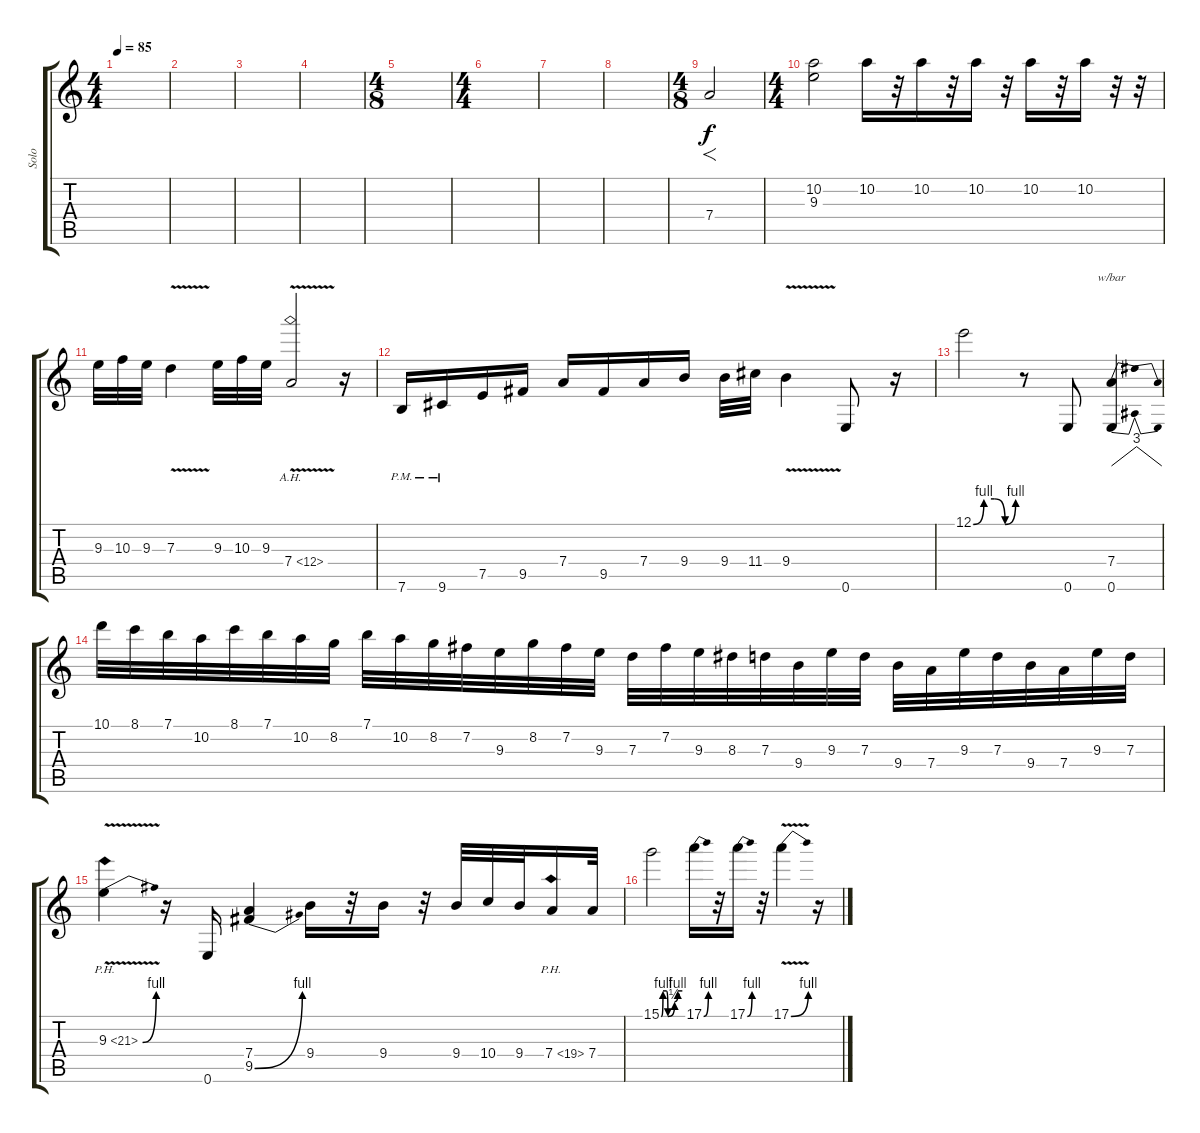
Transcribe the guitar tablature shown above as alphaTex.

\track ("Solo" "Solo") {instrument distortionguitar}
\staff {score tabs}
\tuning (E4 B3 G3 D3 A2 E2) {hide}
\ts (4 4)
\tempo 85
\clef g2
\ks c
|
|
|
|
\ts (4 8)
|
\ts (4 4)
|
|
|
\ts (4 8)
7.4.2{f volume 14} |
\ts (4 4)
(10.2 9.3).2 10.2.16 r.32 10.2.16 r.32 10.2.16 r.32 10.2.16 r.32 10.2.16 r.32 r.32 |
9.3.32 10.3.32 9.3.32 7.3{v}.4 9.3.32 10.3.32 9.3.32 7.4{ah 5 v}.2 r.16 |
7.6{pm}.16 9.6{pm}.16 7.5.16 9.5.16 7.4.16 9.5.16 7.4.16 9.4.16 9.4.32 11.4.32 9.4{v}.4 0.6.8 r.16 |
12.1{be (custom 0 0 15 4 30 4 45 0 60 4)}.2 r.8 0.6.8 (7.4 0.6).4{tbe (dip default 0 0 30 12 60 0)} |
10.1.32 8.1.32 7.1.32 10.2.32 8.1.32 7.1.32 10.2.32 8.2.32 7.1.32 10.2.32 8.2.32 7.2.32 9.3.32 8.2.32 7.2.32 9.3.32 7.3.32 7.2.32 9.3.32 8.3.32 7.3.32 9.4.32 9.3.32 7.3.32 9.4.32 7.4.32 9.3.32 7.3.32 9.4.32 7.4.32 9.3.32 7.3.32 |
9.3{be (bend 0 0 60 4) ph 12 v}.4 r.16 0.6.16 (7.4 9.5{be (bend 0 0 60 4)}).4 9.4.16 r.32 9.4.16 r.32 9.4.32 10.4.32 9.4.32 7.4{ph 12}.16 7.4.32 |
15.1{be (custom 0 0 5 4 14 4 19 0 38 2 47 4 60 4)}.2 17.1{be (bend 0 0 60 4)}.16 r.32 17.1{be (bend 0 0 60 4)}.16 r.32 17.1{be (bend 0 0 60 4) v}.4 r.16
